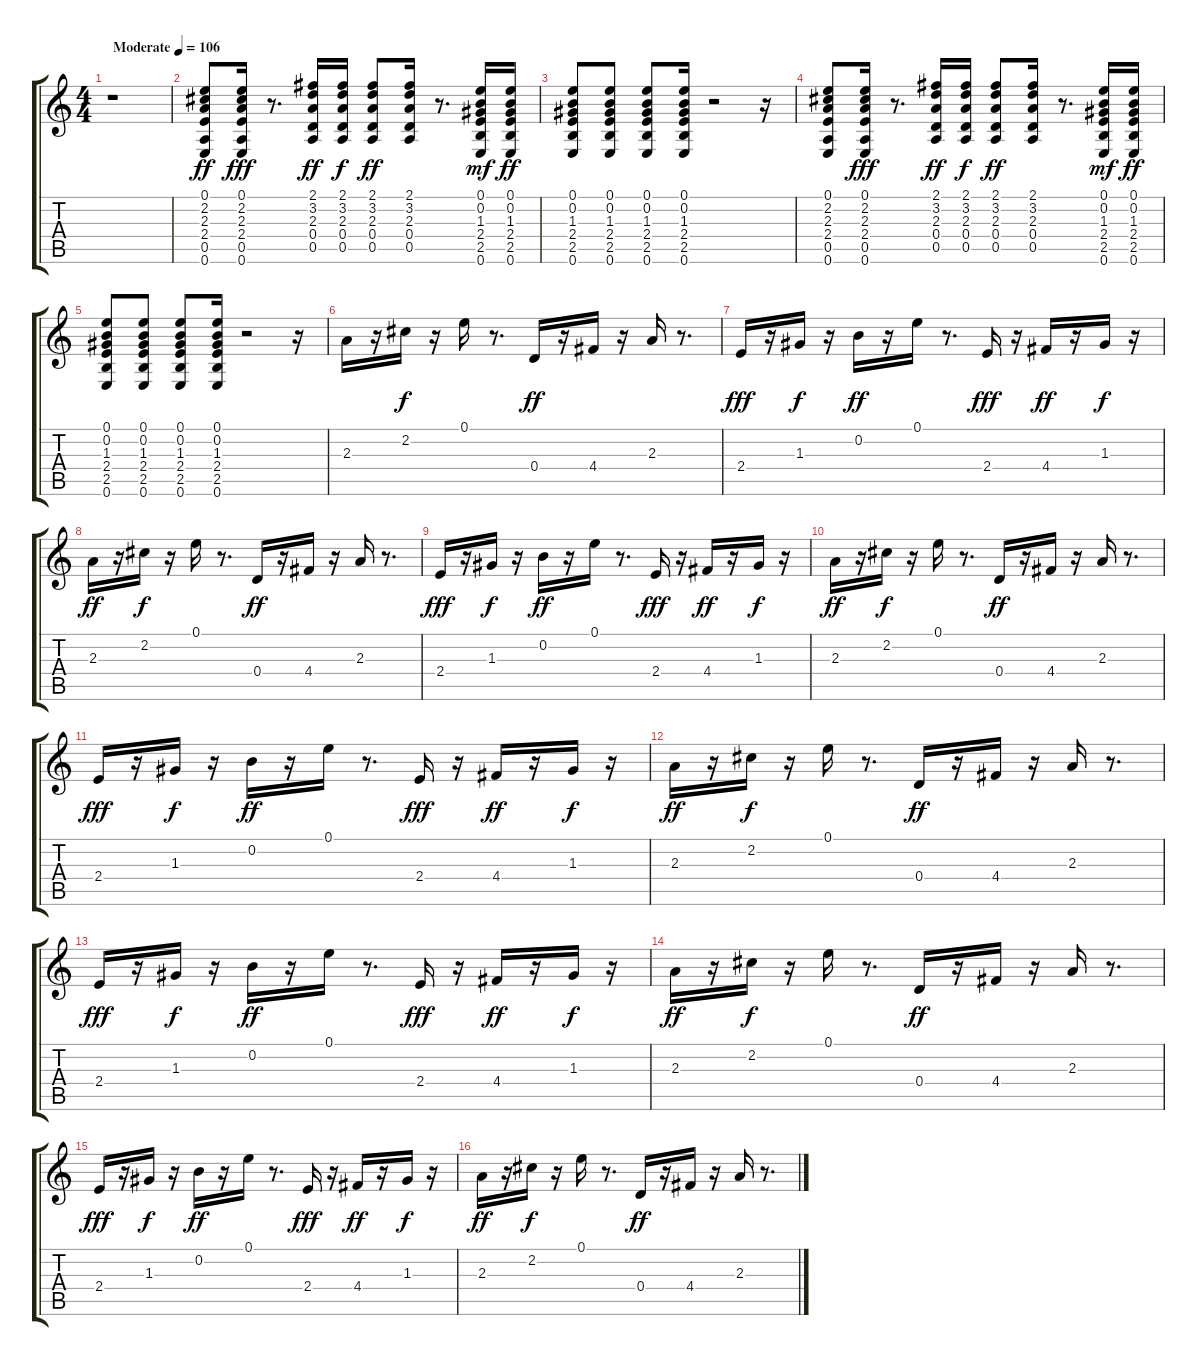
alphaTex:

\track "" {instrument electricguitarmuted}
\staff {score tabs}
\tuning (E4 B3 G3 D3 A2 E2) {hide}
\ts (4 4)
\tempo (106 "Moderate")
\clef g2
\ks c
r.1{dy ff instrument electricguitarmuted} |
(0.1 2.2 2.3 2.4 0.5 0.6).8{volume 12 balance 15 instrument acousticguitarsteel} (0.1 2.2 2.3 2.4 0.5 0.6).16{dy fff} r.8{d} (2.1 3.2 2.3 0.4 0.5).16{dy ff} (2.1 3.2 2.3 0.4 0.5).16{dy f} (2.1 3.2 2.3 0.4 0.5).8{dy ff} (2.1 3.2 2.3 0.4 0.5).16 r.8{d} (0.1 0.2 1.3 2.4 2.5 0.6).16{dy mf} (0.1 0.2 1.3 2.4 2.5 0.6).16{dy ff} |
(0.1 0.2 1.3 2.4 2.5 0.6).8 (0.1 0.2 1.3 2.4 2.5 0.6).8 (0.1 0.2 1.3 2.4 2.5 0.6).8 (0.1 0.2 1.3 2.4 2.5 0.6).16 r.2 r.16 |
(0.1 2.2 2.3 2.4 0.5 0.6).8 (0.1 2.2 2.3 2.4 0.5 0.6).16{dy fff} r.8{d} (2.1 3.2 2.3 0.4 0.5).16{dy ff} (2.1 3.2 2.3 0.4 0.5).16{dy f} (2.1 3.2 2.3 0.4 0.5).8{dy ff} (2.1 3.2 2.3 0.4 0.5).16 r.8{d} (0.1 0.2 1.3 2.4 2.5 0.6).16{dy mf} (0.1 0.2 1.3 2.4 2.5 0.6).16{dy ff} |
(0.1 0.2 1.3 2.4 2.5 0.6).8 (0.1 0.2 1.3 2.4 2.5 0.6).8 (0.1 0.2 1.3 2.4 2.5 0.6).8 (0.1 0.2 1.3 2.4 2.5 0.6).16 r.2 r.16 |
2.3.16{volume 13 balance 4 instrument electricguitarmuted} r.16 2.2.16{dy f} r.16 0.1.16 r.8{d} 0.4.16{dy ff} r.16 4.4.16 r.16 2.3.16 r.8{d} |
2.4.16{dy fff} r.16 1.3.16{dy f} r.16 0.2.16{dy ff} r.16 0.1.16 r.8{d} 2.4.16{dy fff} r.16 4.4.16{dy ff} r.16 1.3.16{dy f} r.16 |
2.3.16{dy ff} r.16 2.2.16{dy f} r.16 0.1.16 r.8{d} 0.4.16{dy ff} r.16 4.4.16 r.16 2.3.16 r.8{d} |
2.4.16{dy fff} r.16 1.3.16{dy f} r.16 0.2.16{dy ff} r.16 0.1.16 r.8{d} 2.4.16{dy fff} r.16 4.4.16{dy ff} r.16 1.3.16{dy f} r.16 |
2.3.16{dy ff} r.16 2.2.16{dy f} r.16 0.1.16 r.8{d} 0.4.16{dy ff} r.16 4.4.16 r.16 2.3.16 r.8{d} |
2.4.16{dy fff} r.16 1.3.16{dy f} r.16 0.2.16{dy ff} r.16 0.1.16 r.8{d} 2.4.16{dy fff} r.16 4.4.16{dy ff} r.16 1.3.16{dy f} r.16 |
2.3.16{dy ff} r.16 2.2.16{dy f} r.16 0.1.16 r.8{d} 0.4.16{dy ff} r.16 4.4.16 r.16 2.3.16 r.8{d} |
2.4.16{dy fff} r.16 1.3.16{dy f} r.16 0.2.16{dy ff} r.16 0.1.16 r.8{d} 2.4.16{dy fff} r.16 4.4.16{dy ff} r.16 1.3.16{dy f} r.16 |
2.3.16{dy ff} r.16 2.2.16{dy f} r.16 0.1.16 r.8{d} 0.4.16{dy ff} r.16 4.4.16 r.16 2.3.16 r.8{d} |
2.4.16{dy fff} r.16 1.3.16{dy f} r.16 0.2.16{dy ff} r.16 0.1.16 r.8{d} 2.4.16{dy fff} r.16 4.4.16{dy ff} r.16 1.3.16{dy f} r.16 |
2.3.16{dy ff} r.16 2.2.16{dy f} r.16 0.1.16 r.8{d} 0.4.16{dy ff} r.16 4.4.16 r.16 2.3.16 r.8{d}
